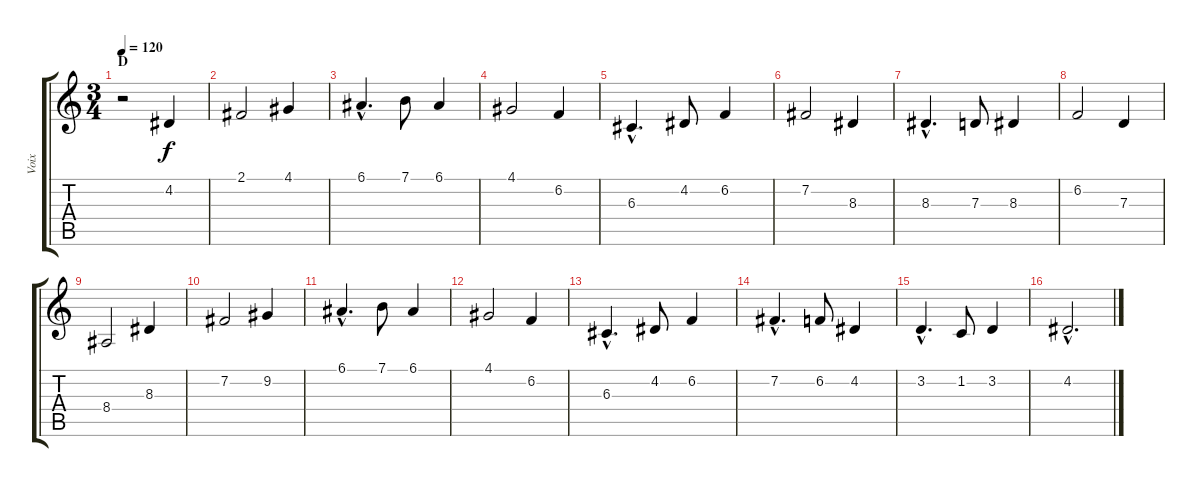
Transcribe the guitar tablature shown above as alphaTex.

\track ("Voix" "Voix") {instrument choiraahs}
\staff {score tabs}
\tuning (E4 B3 G3 D3 A2 E2) {hide}
\ts (3 4)
\section ("" "D")
\tempo 120
\clef g2
\ks c
r.2{dy f} 4.2.4 |
2.1.2 4.1.4 |
6.1{hac}.4{d} 7.1.8 6.1.4 |
4.1.2 6.2.4 |
6.3{hac}.4{d} 4.2.8 6.2.4 |
7.2.2 8.3.4 |
8.3{hac}.4{d} 7.3.8 8.3.4 |
6.2.2 7.3.4 |
8.4.2 8.3.4 |
7.2.2 9.2.4 |
6.1{hac}.4{d} 7.1.8 6.1.4 |
4.1.2 6.2.4 |
6.3{hac}.4{d} 4.2.8 6.2.4 |
7.2{hac}.4{d} 6.2.8 4.2.4 |
3.2{hac}.4{d} 1.2.8 3.2.4 |
4.2{hac}.2{d}
